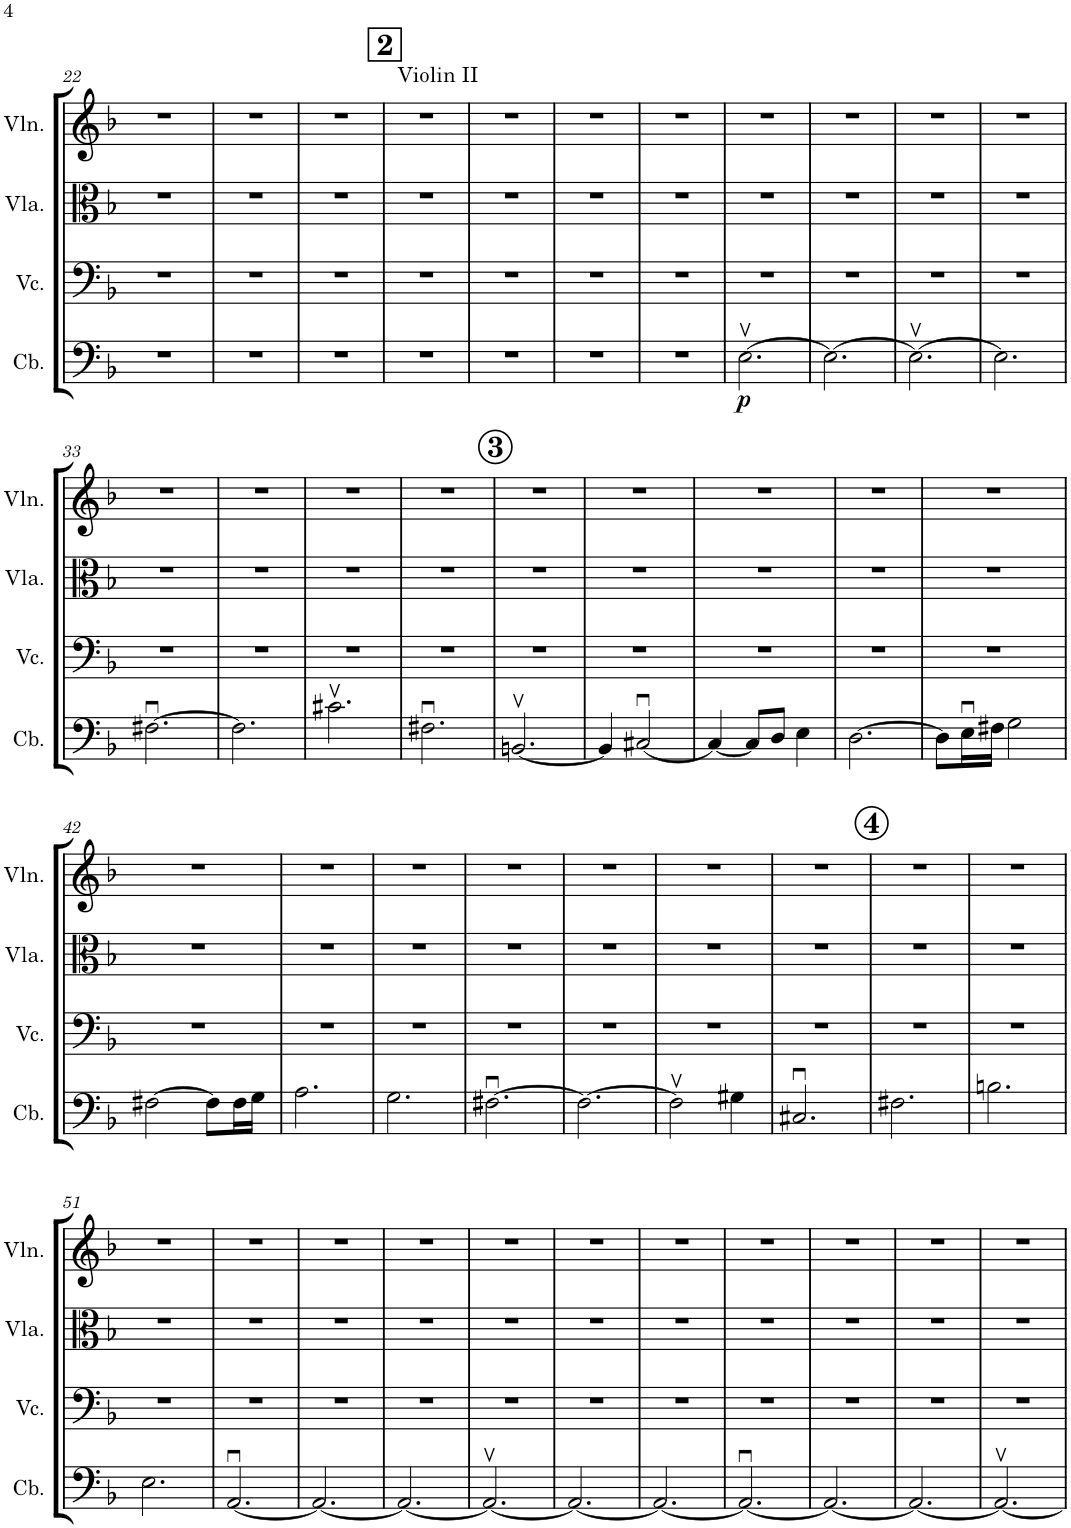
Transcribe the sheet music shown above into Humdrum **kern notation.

**kern	**dynam	**kern	**kern	**kern
*part4	*part4	*part3	*part2	*part1
*staff4	*staff4	*staff3	*staff2	*staff1
*I"Contrabass	*	*I"Violoncello	*I"Viola	*I"Violin
*I'Cb.	*	*I'Vc.	*I'Vla.	*I'Vln.
!!LO:PB:g=z
*clefF4	*	*clefF4	*clefC3	*clefG2
*Trd7c12	*	*	*	*
*k[b-]	*	*k[b-]	*k[b-]	*k[b-]
*M3/4	*	*M3/4	*M3/4	*M3/4
=22	=22	=22	=22	=22
2.r	.	2.r	2.r	2.r
=23	=23	=23	=23	=23
2.r	.	2.r	2.r	2.r
=24	=24	=24	=24	=24
2.r	.	2.r	2.r	2.r
!!LO:REH:place=s1:a:B:cj:fs=14:t=2
=25	=25	=25	=25	=25
!	!	!	!	!LO:TX:a:t=Violin II
2.r	.	2.r	2.r	2.r
=26	=26	=26	=26	=26
2.r	.	2.r	2.r	2.r
=27	=27	=27	=27	=27
2.r	.	2.r	2.r	2.r
=28	=28	=28	=28	=28
2.r	.	2.r	2.r	2.r
=29	=29	=29	=29	=29
!	!LO:DY:b	!	!	!
[2.Ev\	p	2.r	2.r	2.r
=30	=30	=30	=30	=30
2.E\_	.	2.r	2.r	2.r
=31	=31	=31	=31	=31
2.Ev\_	.	2.r	2.r	2.r
=32	=32	=32	=32	=32
2.E\]	.	2.r	2.r	2.r
!!LO:LB:g=z
=33	=33	=33	=33	=33
[2.F#Xu\	.	2.r	2.r	2.r
=34	=34	=34	=34	=34
2.F#\]	.	2.r	2.r	2.r
=35	=35	=35	=35	=35
2.c#Xv\	.	2.r	2.r	2.r
=36	=36	=36	=36	=36
2.F#Xu\	.	2.r	2.r	2.r
!!LO:REH:place=s1:a:B:cj:enc=circle:fs=14:t=3
=37	=37	=37	=37	=37
[2.BBnv/	.	2.r	2.r	2.r
=38	=38	=38	=38	=38
4BB/]	.	2.r	2.r	2.r
[2C#Xu/	.	.	.	.
=39	=39	=39	=39	=39
4C#/_	.	2.r	2.r	2.r
8C#/L]	.	.	.	.
8D/J	.	.	.	.
4E\	.	.	.	.
=40	=40	=40	=40	=40
[2.D\	.	2.r	2.r	2.r
=41	=41	=41	=41	=41
8D\L]	.	2.r	2.r	2.r
16Eu\L	.	.	.	.
16F#X\JJ	.	.	.	.
2G\	.	.	.	.
!!LO:LB:g=z
=42	=42	=42	=42	=42
[2F#X\	.	2.r	2.r	2.r
8F#\L]	.	.	.	.
16F#\L	.	.	.	.
16G\JJ	.	.	.	.
=43	=43	=43	=43	=43
2.A\	.	2.r	2.r	2.r
=44	=44	=44	=44	=44
2.G\	.	2.r	2.r	2.r
=45	=45	=45	=45	=45
[2.F#Xu\	.	2.r	2.r	2.r
=46	=46	=46	=46	=46
2.F#\_	.	2.r	2.r	2.r
=47	=47	=47	=47	=47
2F#v\]	.	2.r	2.r	2.r
4G#X\	.	.	.	.
=48	=48	=48	=48	=48
2.C#Xu/	.	2.r	2.r	2.r
!!LO:REH:place=s1:a:B:cj:enc=circle:fs=14:t=4
=49	=49	=49	=49	=49
2.F#X\	.	2.r	2.r	2.r
=50	=50	=50	=50	=50
2.Bn\	.	2.r	2.r	2.r
!!LO:LB:g=z
=51	=51	=51	=51	=51
2.E\	.	2.r	2.r	2.r
=52	=52	=52	=52	=52
[2.AAu/	.	2.r	2.r	2.r
=53	=53	=53	=53	=53
2.AA/_	.	2.r	2.r	2.r
=54	=54	=54	=54	=54
2.AA/_	.	2.r	2.r	2.r
=55	=55	=55	=55	=55
2.AAv/_	.	2.r	2.r	2.r
=56	=56	=56	=56	=56
2.AA/_	.	2.r	2.r	2.r
=57	=57	=57	=57	=57
2.AA/_	.	2.r	2.r	2.r
=58	=58	=58	=58	=58
2.AAu/_	.	2.r	2.r	2.r
=59	=59	=59	=59	=59
2.AA/_	.	2.r	2.r	2.r
=60	=60	=60	=60	=60
2.AA/_	.	2.r	2.r	2.r
=61	=61	=61	=61	=61
2.AAv/_	.	2.r	2.r	2.r
=	=	=	=	=
*-	*-	*-	*-	*-
